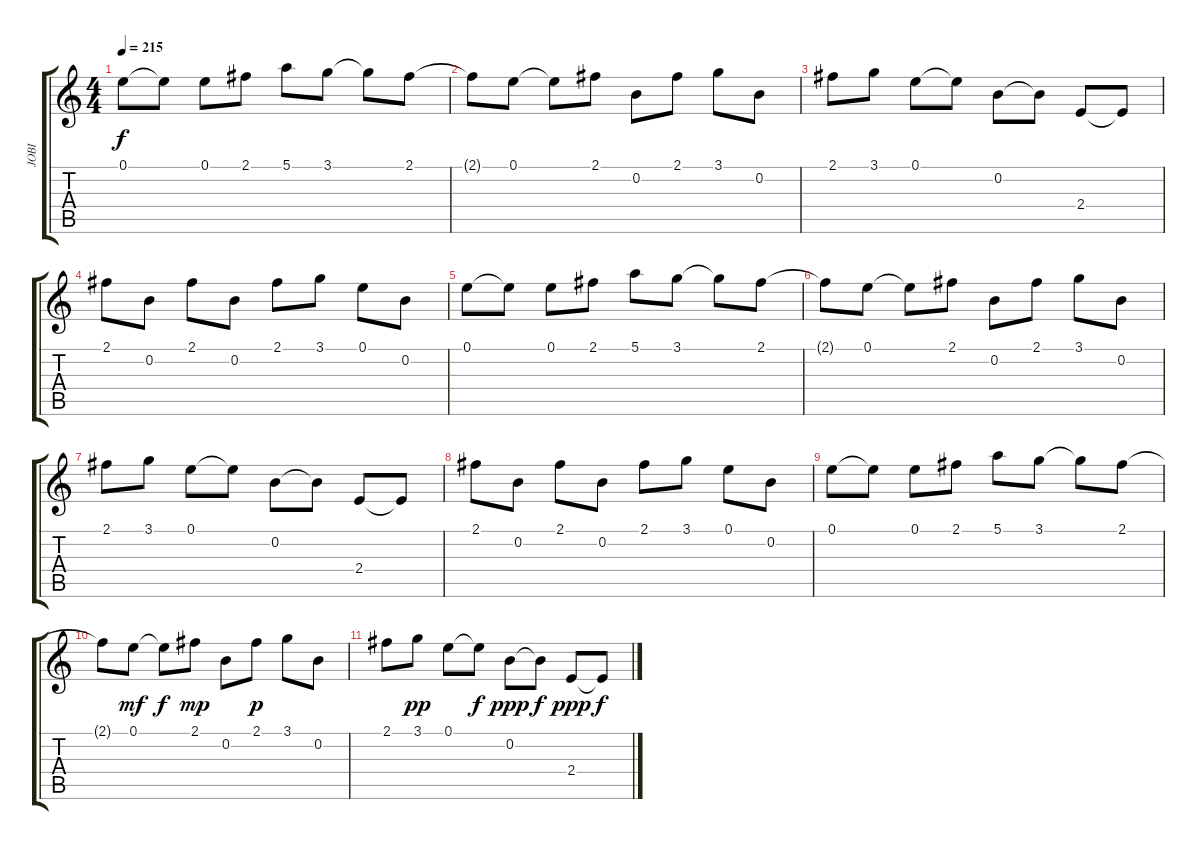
\track ("JOBI" "JOBI") {instrument distortionguitar}
\staff {score tabs}
\tuning (E4 B3 G3 D3 A2 E2) {hide}
\ts (4 4)
\tempo 215
\clef g2
\ks c
0.1.8{dy f} 0.1{t}.8 0.1.8 2.1.8 5.1.8 3.1.8 3.1{t}.8 2.1.8 |
2.1{t}.8 0.1.8 0.1{t}.8 2.1.8 0.2.8 2.1.8 3.1.8 0.2.8 |
2.1.8 3.1.8 0.1.8 0.1{t}.8 0.2.8 0.2{t}.8 2.4.8 2.4{t}.8 |
2.1.8 0.2.8 2.1.8 0.2.8 2.1.8 3.1.8 0.1.8 0.2.8 |
0.1.8 0.1{t}.8 0.1.8 2.1.8 5.1.8 3.1.8 3.1{t}.8 2.1.8 |
2.1{t}.8 0.1.8 0.1{t}.8 2.1.8 0.2.8 2.1.8 3.1.8 0.2.8 |
2.1.8 3.1.8 0.1.8 0.1{t}.8 0.2.8 0.2{t}.8 2.4.8 2.4{t}.8 |
2.1.8 0.2.8 2.1.8 0.2.8 2.1.8 3.1.8 0.1.8 0.2.8 |
0.1.8 0.1{t}.8 0.1.8 2.1.8 5.1.8 3.1.8 3.1{t}.8 2.1.8 |
2.1{t}.8 0.1.8{dy mf} 0.1{t}.8{dy f} 2.1.8{dy mp} 0.2.8 2.1.8{dy p} 3.1.8 0.2.8 |
2.1.8 3.1.8{dy pp} 0.1.8 0.1{t}.8{dy f} 0.2.8{dy ppp} 0.2{t}.8{dy f} 2.4.8{dy ppp} 2.4{t}.8{dy f}
